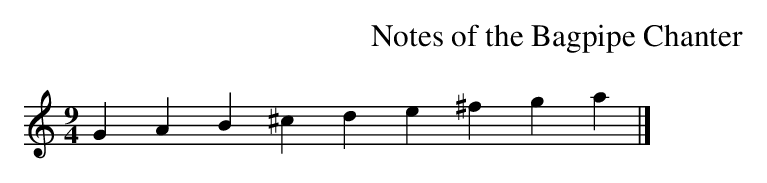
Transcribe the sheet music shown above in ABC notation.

X:1
T:Notes of the Bagpipe Chanter
M:9/4
L:1/4
K:C
G AB^cd e^fga|]

A pitch set is just a selection of notes you can use in a tune; any real
tune will not just have an absolute pitch set, but also a TONAL CENTRE,
FINAL, or HOME NOTE, which is the pitch in the set that the tune wants to
end on (and usually does, except for some oddities like circular dance
tunes).  "Wants to end on" is vague, and there is no good way to make it
fully precise.  Guitar accompanists and other people thinking in terms of
"common practice" harmony, where every part of a melody is seen as having
an associated underlying chord, will decide the tonal centre by figuring
out what chord sounds best as a close for the tune, or if it doesn't close
in a straightforward way, the one that seems most important to accompanying
it.  But not all Scottish tunes have reasonable chordal accompaniments.

The combination of an absolute pitch set and a tonal centre make up a KEY
(this is an unusually narrow way to use the word, but I'm going to stick
to it here).  This is the same notion of key that ABC uses; what you write
on the "K:" line in the header.

Other musical idioms use different relative pitch sets; it's worth giving
an example.  A scale commonly found in Middle Eastern music is called
HIJAZ in Arabic, Persian and Turkish (named after a region of Arabia, but
for no good reason).
